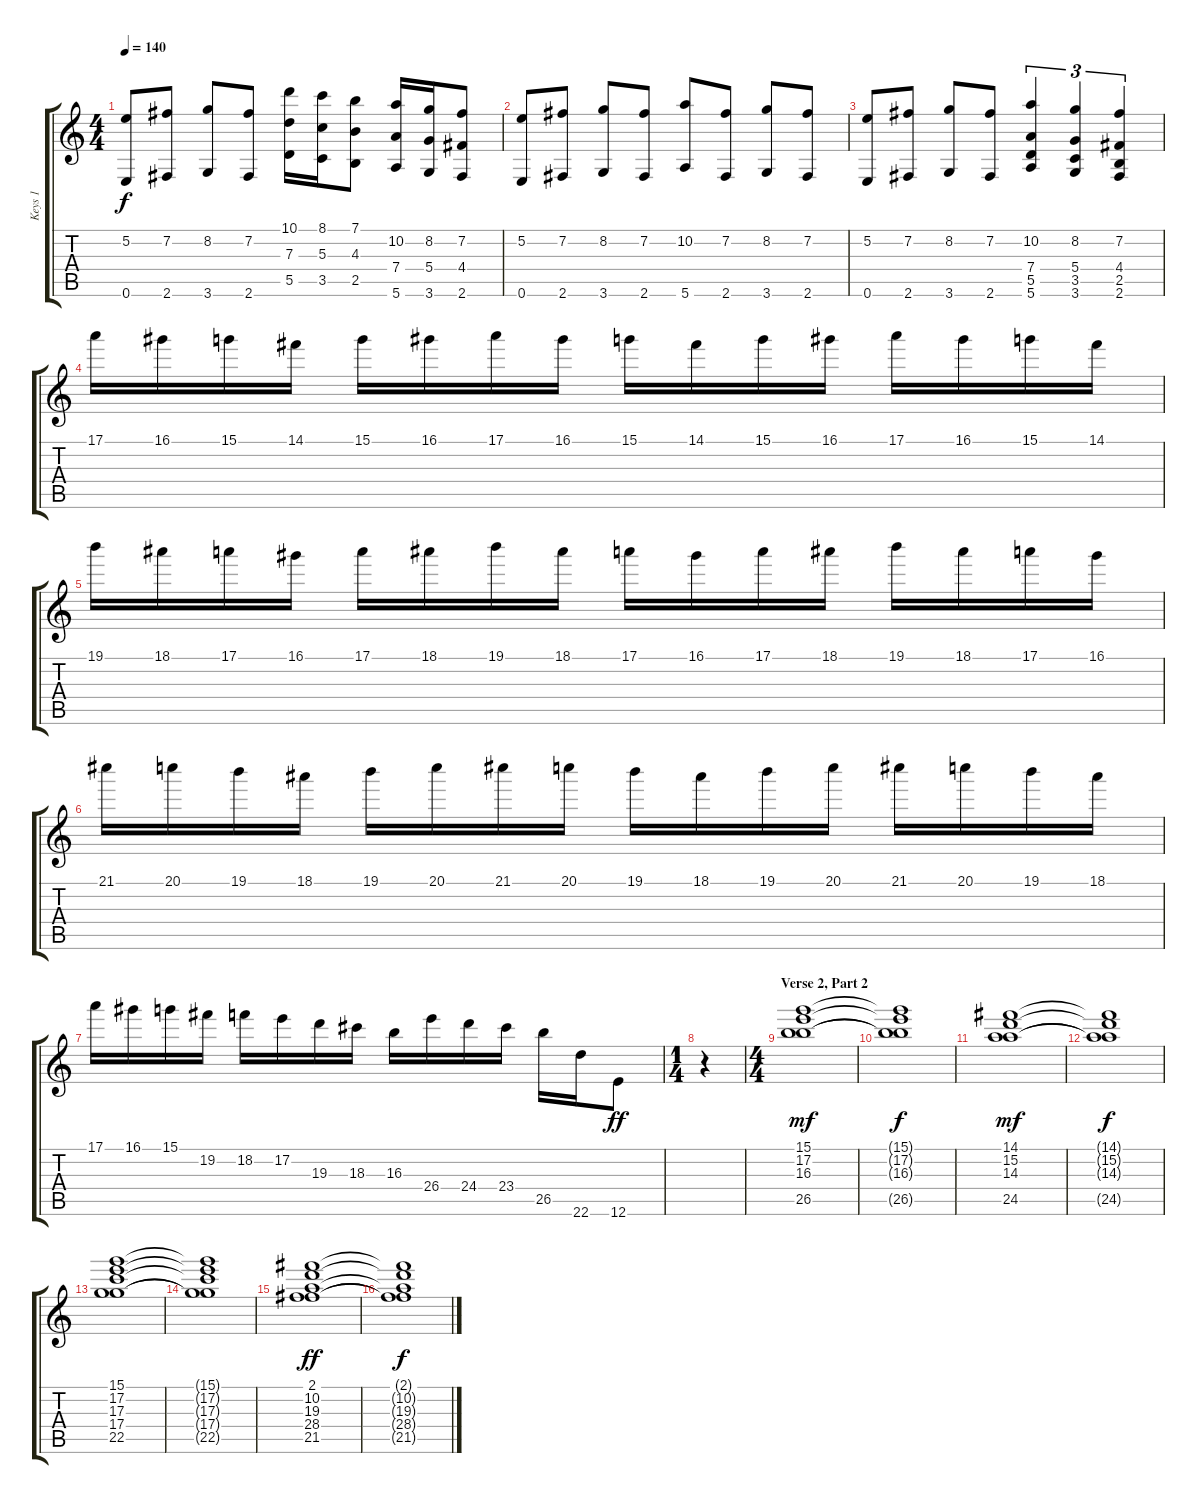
\track ("Keys 1" "Keys 1") {instrument synthbass1}
\staff {score tabs}
\tuning (E4 B3 G3 D3 A2 E2) {hide}
\ts (4 4)
\tempo 140
\clef g2
\ks c
(5.2 0.6).8{dy f} (7.2 2.6).8 (8.2 3.6).8 (7.2 2.6).8 (10.1 7.3 5.5).16 (8.1 5.3 3.5).16 (7.1 4.3 2.5).8 (10.2 7.4 5.6).16 (8.2 5.4 3.6).16 (7.2 4.4 2.6).8 |
(5.2 0.6).8 (7.2 2.6).8 (8.2 3.6).8 (7.2 2.6).8 (10.2 5.6).8 (7.2 2.6).8 (8.2 3.6).8 (7.2 2.6).8 |
(5.2 0.6).8 (7.2 2.6).8 (8.2 3.6).8 (7.2 2.6).8 (10.2 7.4 5.5 5.6).4{tu (3 2)} (8.2 5.4 3.5 3.6).4{tu (3 2)} (7.2 4.4 2.5 2.6).4{tu (3 2)} |
17.1.16 16.1.16 15.1.16 14.1.16 15.1.16 16.1.16 17.1.16 16.1.16 15.1.16 14.1.16 15.1.16 16.1.16 17.1.16 16.1.16 15.1.16 14.1.16 |
19.1.16 18.1.16 17.1.16 16.1.16 17.1.16 18.1.16 19.1.16 18.1.16 17.1.16 16.1.16 17.1.16 18.1.16 19.1.16 18.1.16 17.1.16 16.1.16 |
21.1.16 20.1.16 19.1.16 18.1.16 19.1.16 20.1.16 21.1.16 20.1.16 19.1.16 18.1.16 19.1.16 20.1.16 21.1.16 20.1.16 19.1.16 18.1.16 |
17.1.16 16.1.16 15.1.16 19.2.16 18.2.16 17.2.16 19.3.16 18.3.16 16.3.16 26.4.16 24.4.16 23.4.16 26.5.16 22.6.16 12.6.8{dy ff} |
\ts (1 4)
r.4 |
\ts (4 4)
\section ("" "Verse 2, Part 2")
(15.1 17.2 16.3 26.5).1{dy mf instrument tremolostrings} |
(15.1{t} 17.2{t} 16.3{t} 26.5{t}).1{dy f} |
(14.1 15.2 14.3 24.5).1{dy mf} |
(14.1{t} 15.2{t} 14.3{t} 24.5{t}).1{dy f} |
(15.1 17.2 17.3 17.4 22.5).1 |
(15.1{t} 17.2{t} 17.3{t} 17.4{t} 22.5{t}).1 |
(2.1 10.2 19.3 28.4 21.5).1{dy ff} |
(2.1{t} 10.2{t} 19.3{t} 28.4{t} 21.5{t}).1{dy f}
